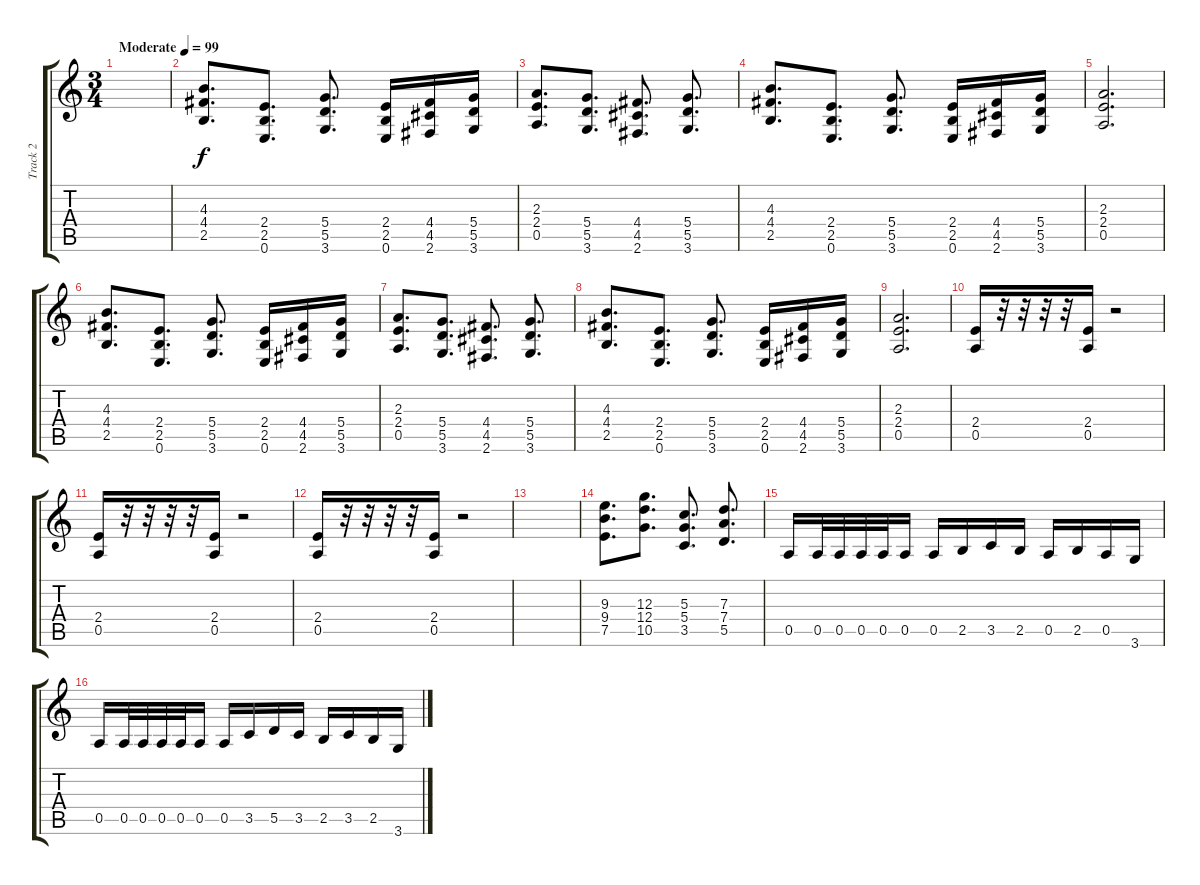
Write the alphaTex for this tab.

\track ("Track 2" "Track 2") {instrument distortionguitar}
\staff {score tabs}
\tuning (E4 B3 G3 D3 A2 E2) {hide}
\ts (3 4)
\tempo (99 "Moderate")
\clef g2
\ks c
|
(4.3 4.4 2.5).8{d} (2.4 2.5 0.6).8{d} (5.4 5.5 3.6).8{d} (2.4 2.5 0.6).16 (4.4 4.5 2.6).16 (5.4 5.5 3.6).16 |
(2.3 2.4 0.5).8{d} (5.4 5.5 3.6).8{d} (4.4 4.5 2.6).8{d} (5.4 5.5 3.6).8{d} |
(4.3 4.4 2.5).8{d} (2.4 2.5 0.6).8{d} (5.4 5.5 3.6).8{d} (2.4 2.5 0.6).16 (4.4 4.5 2.6).16 (5.4 5.5 3.6).16 |
(2.3 2.4 0.5).2{d} |
(4.3 4.4 2.5).8{d} (2.4 2.5 0.6).8{d} (5.4 5.5 3.6).8{d} (2.4 2.5 0.6).16 (4.4 4.5 2.6).16 (5.4 5.5 3.6).16 |
(2.3 2.4 0.5).8{d} (5.4 5.5 3.6).8{d} (4.4 4.5 2.6).8{d} (5.4 5.5 3.6).8{d} |
(4.3 4.4 2.5).8{d} (2.4 2.5 0.6).8{d} (5.4 5.5 3.6).8{d} (2.4 2.5 0.6).16 (4.4 4.5 2.6).16 (5.4 5.5 3.6).16 |
(2.3 2.4 0.5).2{d} |
(2.4 0.5).16 r.32 r.32 r.32 r.32 (2.4 0.5).16 r.2 |
(2.4 0.5).16 r.32 r.32 r.32 r.32 (2.4 0.5).16 r.2 |
(2.4 0.5).16 r.32 r.32 r.32 r.32 (2.4 0.5).16 r.2 |
|
(9.3 9.4 7.5).8{d} (12.3 12.4 10.5).8{d} (5.3 5.4 3.5).8{d} (7.3 7.4 5.5).8{d} |
0.5.16 0.5.32 0.5.32 0.5.32 0.5.32 0.5.16 0.5.16 2.5.16 3.5.16 2.5.16 0.5.16 2.5.16 0.5.16 3.6.16 |
0.5.16 0.5.32 0.5.32 0.5.32 0.5.32 0.5.16 0.5.16 3.5.16 5.5.16 3.5.16 2.5.16 3.5.16 2.5.16 3.6.16
